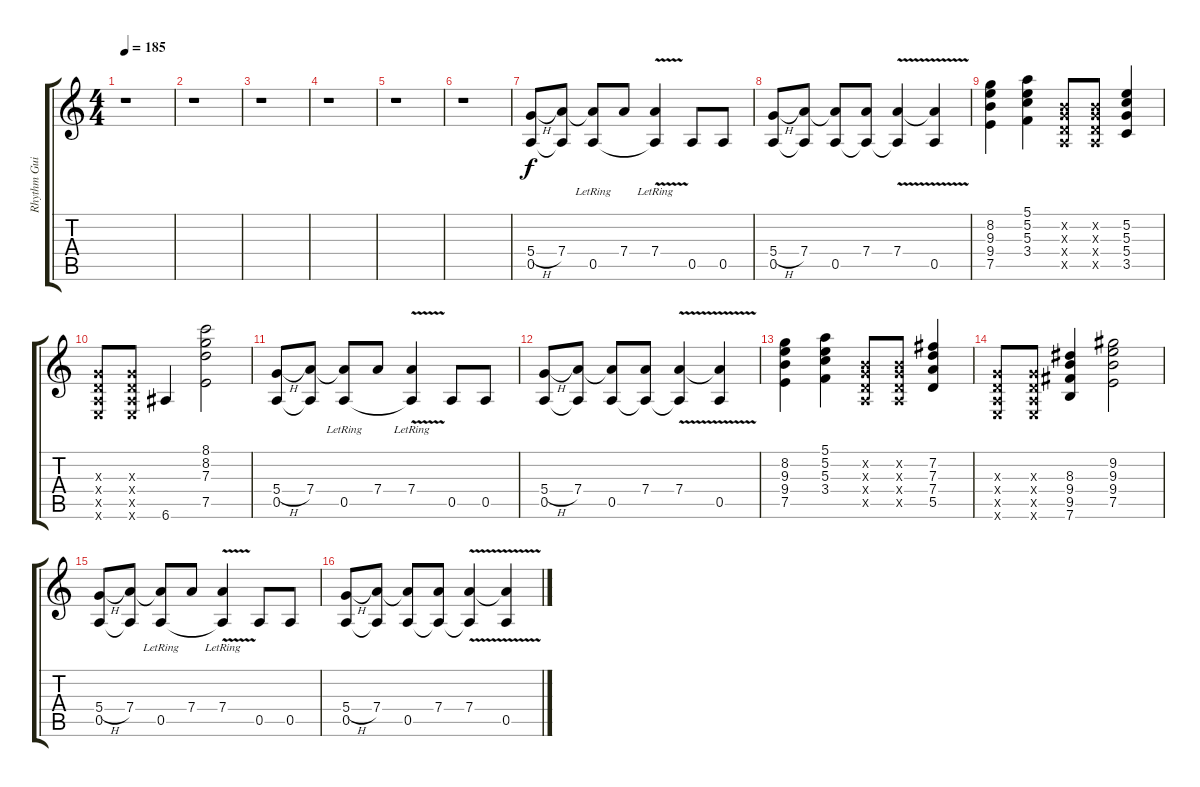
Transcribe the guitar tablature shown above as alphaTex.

\track ("Rhythm Guitar 1" "Rhythm Gui") {instrument overdrivenguitar}
\staff {score tabs}
\tuning (E4 B3 G3 D3 A2 E2) {hide}
\ts (4 4)
\tempo 185
\clef g2
\ks c
r.1{dy f} |
r.1 |
r.1 |
r.1 |
r.1 |
r.1 |
(5.4{h} 0.5).8 (7.4 0.5{t}).8 (7.4{t} 0.5{lr}).8 7.4.8 (7.4{v lr} 0.5{t}).4 0.5.8 0.5.8 |
(5.4{h} 0.5).8 (7.4 0.5{t}).8 (7.4{t} 0.5).8 (7.4 0.5{t}).8 (7.4{v} 0.5{t}).4 (7.4{t} 0.5).4 |
(8.2 9.3 9.4 7.5).4 (5.1 5.2 5.3 3.4).4 (0.2{x} 0.3{x} 0.4{x} 0.5{x}).8 (0.2{x} 0.3{x} 0.4{x} 0.5{x}).8 (5.2 5.3 5.4 3.5).4 |
(0.3{x} 0.4{x} 0.5{x} 0.6{x}).8 (0.3{x} 0.4{x} 0.5{x} 0.6{x}).8 6.6.4 (8.1 8.2 7.3 7.5).2 |
(5.4{h} 0.5).8 (7.4 0.5{t}).8 (7.4{t} 0.5{lr}).8 7.4.8 (7.4{v lr} 0.5{t}).4 0.5.8 0.5.8 |
(5.4{h} 0.5).8 (7.4 0.5{t}).8 (7.4{t} 0.5).8 (7.4 0.5{t}).8 (7.4{v} 0.5{t}).4 (7.4{t} 0.5).4 |
(8.2 9.3 9.4 7.5).4 (5.1 5.2 5.3 3.4).4 (0.2{x} 0.3{x} 0.4{x} 0.5{x}).8 (0.2{x} 0.3{x} 0.4{x} 0.5{x}).8 (7.2 7.3 7.4 5.5).4 |
(0.3{x} 0.4{x} 0.5{x} 0.6{x}).8 (0.3{x} 0.4{x} 0.5{x} 0.6{x}).8 (8.3 9.4 9.5 7.6).4 (9.2 9.3 9.4 7.5).2 |
(5.4{h} 0.5).8 (7.4 0.5{t}).8 (7.4{t} 0.5{lr}).8 7.4.8 (7.4{v lr} 0.5{t}).4 0.5.8 0.5.8 |
(5.4{h} 0.5).8 (7.4 0.5{t}).8 (7.4{t} 0.5).8 (7.4 0.5{t}).8 (7.4{v} 0.5{t}).4 (7.4{t} 0.5).4
